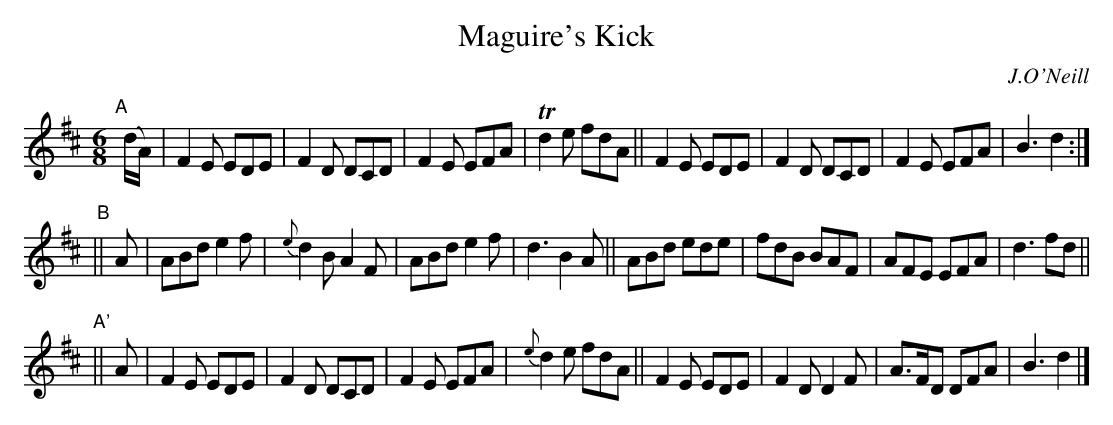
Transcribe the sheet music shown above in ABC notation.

X:1
T: Maguire's Kick
O: J.O'Neill
M: 6/8
L: 1/8
K: D
"^A"[|] (d/A/) |\
F2E EDE | F2D DCD | F2E EFA | Td2e fdA ||\
F2E EDE | F2D DCD | F2E EFA | B3 d2 :|
"^B"|| A |\
ABd e2f | {e}d2B A2F | ABd e2f | d3 B2A ||\
ABd ede | fdB BAF | AFE EFA | d3 fd ||
"^A'"|| A |\
F2E EDE | F2D DCD | F2E EFA | {e}d2e fdA ||\
F2E EDE | F2D D2F | A>FD DFA | B3 d2 |]
